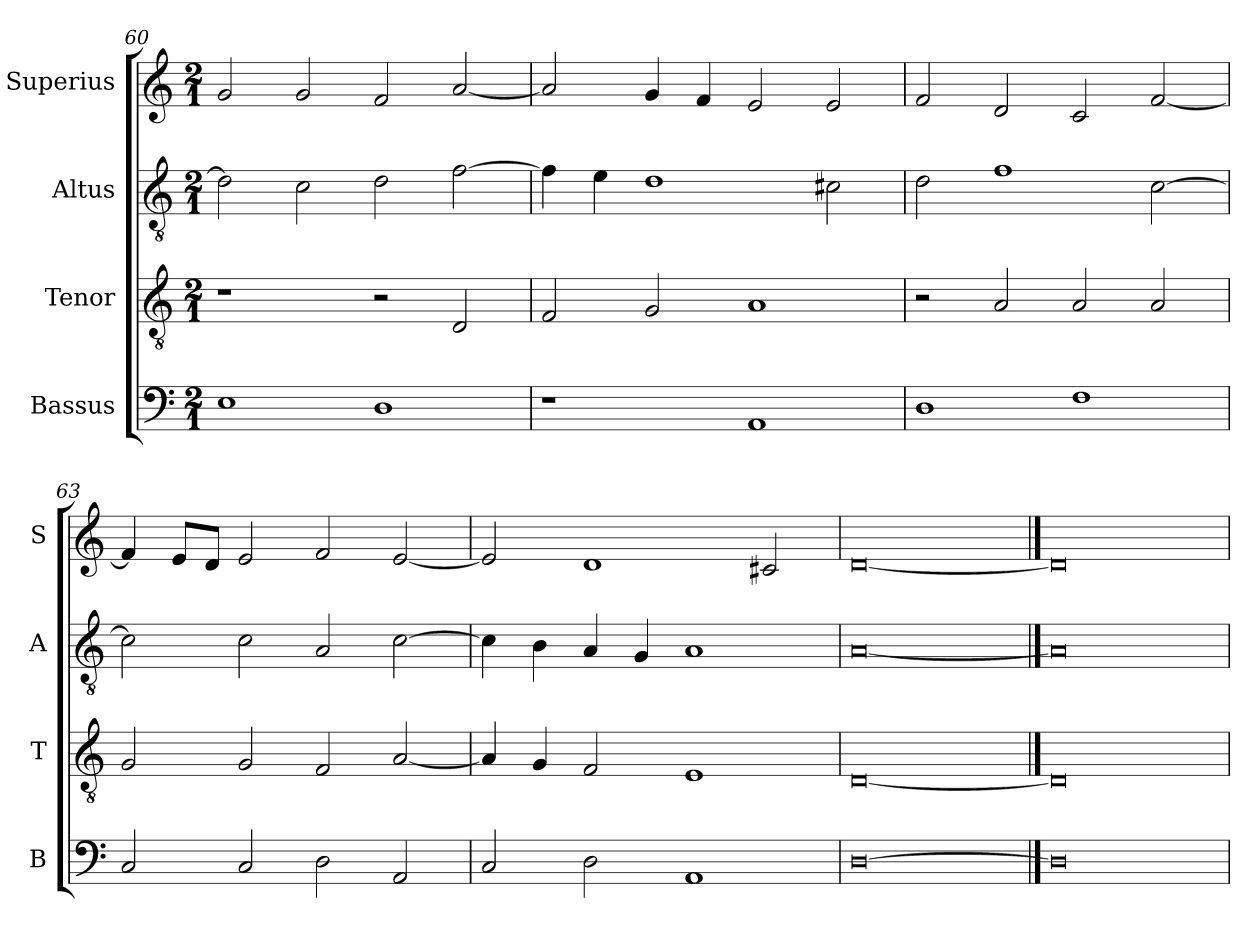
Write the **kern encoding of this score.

**kern	**kern	**kern	**kern
*part4	*part3	*part2	*part1
*staff4	*staff3	*staff2	*staff1
*I"Bassus	*I"Tenor	*I"Altus	*I"Superius
*I'B	*I'T	*I'A	*I'S
*clefF4	*clefGv2	*clefGv2	*clefG2
*k[]	*k[]	*k[]	*k[]
*C:	*C:	*C:	*C:
*M2/1	*M2/1	*M2/1	*M2/1
=60	=60	=60	=60
1E	1r	2d]	2g
.	.	2c	2g
1D	2r	2d	2f
.	2D	[2f	[2a
=61	=61	=61	=61
1r	2F	4f]	2a]
.	.	4e	.
.	2G	1d	4g
.	.	.	4f
1AA	1A	.	2e
.	.	2c#X	2e
=62	=62	=62	=62
1D	2r	2d	2f
.	2A	1f	2d
1F	2A	.	2c
.	2A	[2c	[2f
=63	=63	=63	=63
2C	2G	2c]	4f]
.	.	.	8eL
.	.	.	8dJ
2C	2G	2c	2e
2D	2F	2A	2f
2AA	[2A	[2c	[2e
=64	=64	=64	=64
2C	4A]	4c]	2e]
.	4G	4B	.
2D	2F	4A	1d
.	.	4G	.
1AA	1E	1A	.
.	.	.	2c#X
=65	=65	=65	=65
[0D	[0D	[0A	[0d
==66	==66	==66	==66
0D]	0D]	0A]	0d]
=	=	=	=
*-	*-	*-	*-
